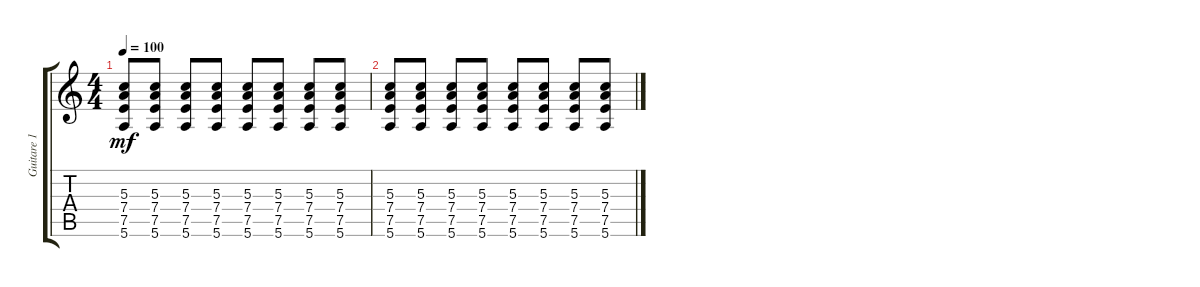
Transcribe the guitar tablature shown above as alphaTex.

\track ("Guitare 1" "Guitare 1") {instrument overdrivenguitar}
\staff {score tabs}
\tuning (E4 B3 G3 D3 A2 E2) {hide}
\ts (4 4)
\tempo 100
\clef g2
\ks c
(5.3 7.4 7.5 5.6).8{dy mf} (5.3 7.4 7.5 5.6).8 (5.3 7.4 7.5 5.6).8 (5.3 7.4 7.5 5.6).8 (5.3 7.4 7.5 5.6).8 (5.3 7.4 7.5 5.6).8 (5.3 7.4 7.5 5.6).8 (5.3 7.4 7.5 5.6).8 |
(5.3 7.4 7.5 5.6).8 (5.3 7.4 7.5 5.6).8 (5.3 7.4 7.5 5.6).8 (5.3 7.4 7.5 5.6).8 (5.3 7.4 7.5 5.6).8 (5.3 7.4 7.5 5.6).8 (5.3 7.4 7.5 5.6).8 (5.3 7.4 7.5 5.6).8
